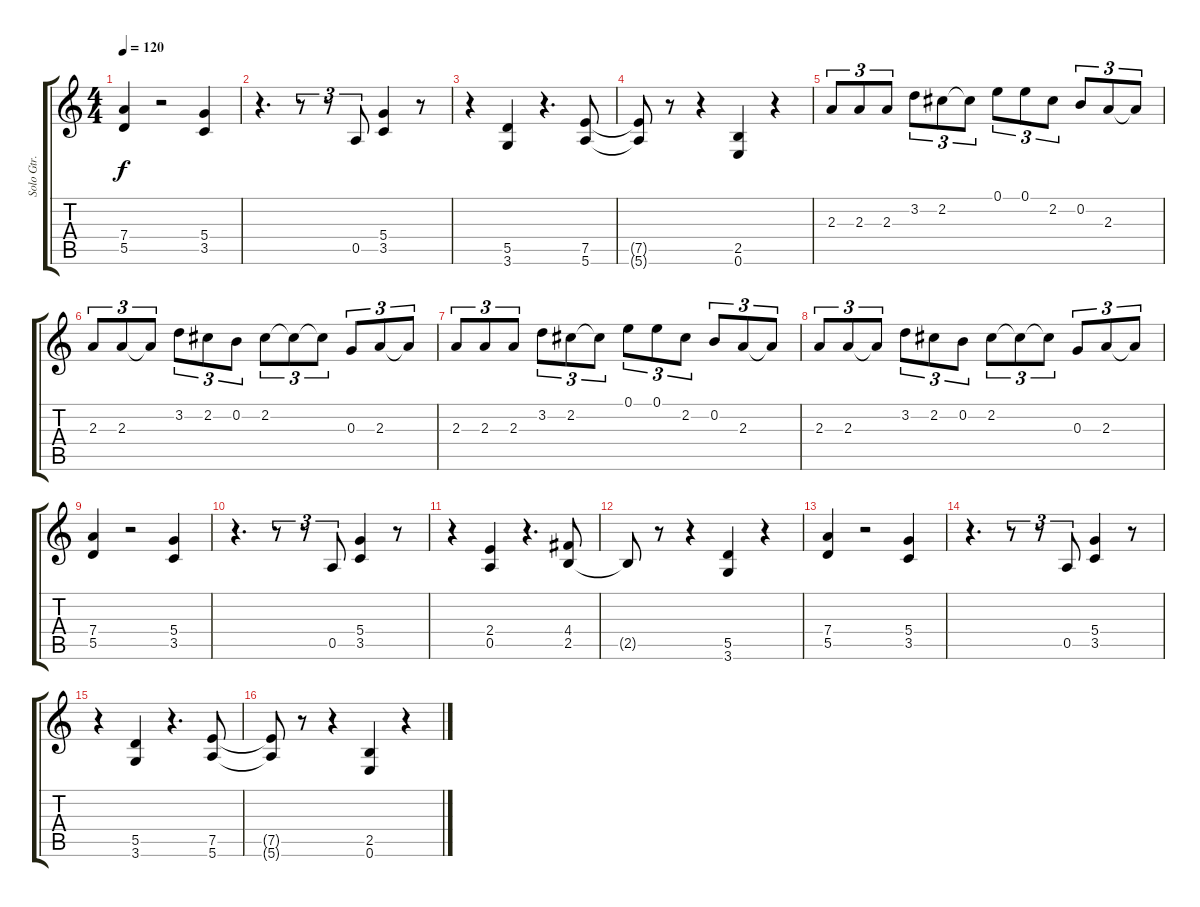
\track ("Solo Gtr. 2" "Solo Gtr. ") {instrument overdrivenguitar}
\staff {score tabs}
\tuning (E4 B3 G3 D3 A2 E2) {hide}
\ts (4 4)
\tempo 120
\clef g2
\ks c
(7.4 5.5).4{dy f} r.2 (5.4 3.5).4 |
r.4{d} r.8{tu (3 2)} r.8{tu (3 2)} 0.5.8{tu (3 2)} (5.4 3.5).4 r.8 |
r.4 (5.5 3.6).4 r.4{d} (7.5 5.6).8 |
(7.5{t} 5.6{t}).8 r.8 r.4 (2.5 0.6).4 r.4 |
2.3.8{tu (3 2)} 2.3.8{tu (3 2)} 2.3.8{tu (3 2)} 3.2.8{tu (3 2)} 2.2.8{tu (3 2)} 2.2{t}.8{tu (3 2)} 0.1.8{tu (3 2)} 0.1.8{tu (3 2)} 2.2.8{tu (3 2)} 0.2.8{tu (3 2)} 2.3.8{tu (3 2)} 2.3{t}.8{tu (3 2)} |
2.3.8{tu (3 2)} 2.3.8{tu (3 2)} 2.3{t}.8{tu (3 2)} 3.2.8{tu (3 2)} 2.2.8{tu (3 2)} 0.2.8{tu (3 2)} 2.2.8{tu (3 2)} 2.2{t}.8{tu (3 2)} 2.2{t}.8{tu (3 2)} 0.3.8{tu (3 2)} 2.3.8{tu (3 2)} 2.3{t}.8{tu (3 2)} |
2.3.8{tu (3 2)} 2.3.8{tu (3 2)} 2.3.8{tu (3 2)} 3.2.8{tu (3 2)} 2.2.8{tu (3 2)} 2.2{t}.8{tu (3 2)} 0.1.8{tu (3 2)} 0.1.8{tu (3 2)} 2.2.8{tu (3 2)} 0.2.8{tu (3 2)} 2.3.8{tu (3 2)} 2.3{t}.8{tu (3 2)} |
2.3.8{tu (3 2)} 2.3.8{tu (3 2)} 2.3{t}.8{tu (3 2)} 3.2.8{tu (3 2)} 2.2.8{tu (3 2)} 0.2.8{tu (3 2)} 2.2.8{tu (3 2)} 2.2{t}.8{tu (3 2)} 2.2{t}.8{tu (3 2)} 0.3.8{tu (3 2)} 2.3.8{tu (3 2)} 2.3{t}.8{tu (3 2)} |
(7.4 5.5).4 r.2 (5.4 3.5).4 |
r.4{d} r.8{tu (3 2)} r.8{tu (3 2)} 0.5.8{tu (3 2)} (5.4 3.5).4 r.8 |
r.4 (2.4 0.5).4 r.4{d} (4.4 2.5).8 |
2.5{t}.8 r.8 r.4 (5.5 3.6).4 r.4 |
(7.4 5.5).4 r.2 (5.4 3.5).4 |
r.4{d} r.8{tu (3 2)} r.8{tu (3 2)} 0.5.8{tu (3 2)} (5.4 3.5).4 r.8 |
r.4 (5.5 3.6).4 r.4{d} (7.5 5.6).8 |
(7.5{t} 5.6{t}).8 r.8 r.4 (2.5 0.6).4 r.4
